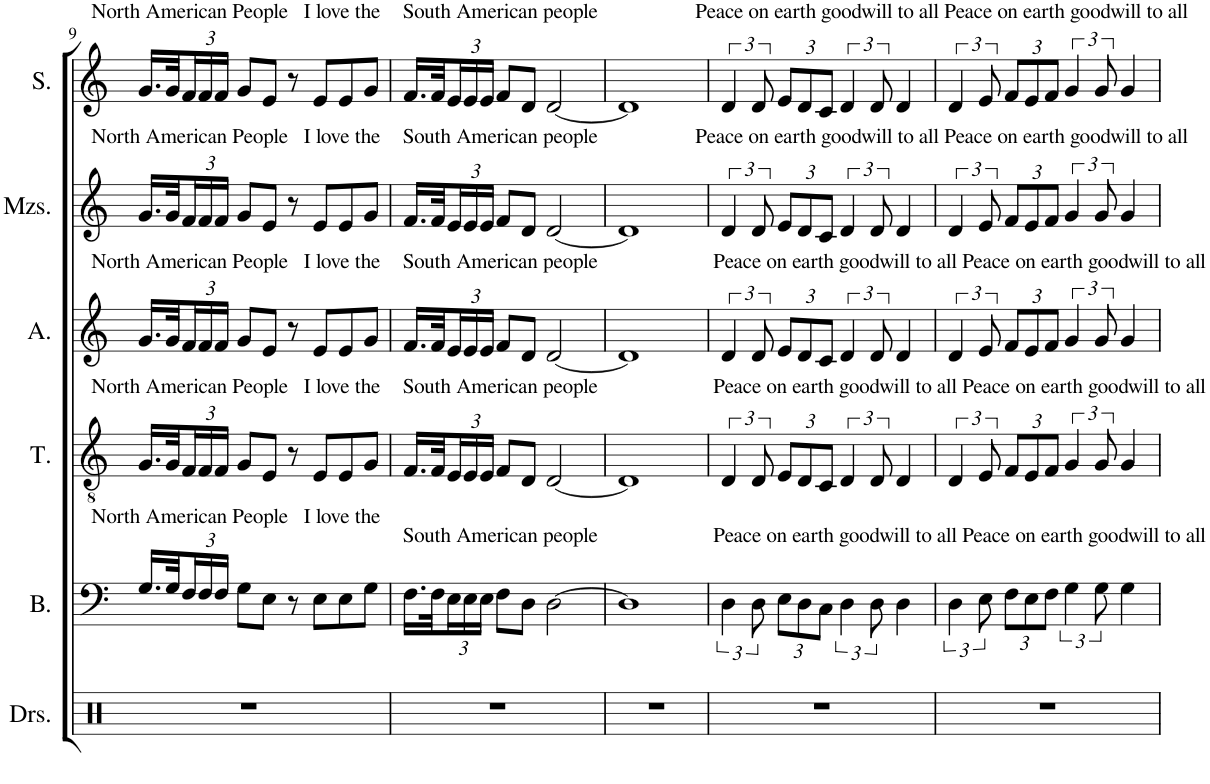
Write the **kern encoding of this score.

**kern	**kern	**kern	**kern	**kern	**kern
*part6	*part5	*part4	*part3	*part2	*part1
*staff6	*staff5	*staff4	*staff3	*staff2	*staff1
*I"Drumset	*I"Bass	*I"Tenor	*I"Alto	*I"Mezzo-soprano	*I"Soprano
*I'Drs.	*I'B.	*I'T.	*I'A.	*I'Mzs.	*I'S.
!!LO:PB:g=z
*clefX	*clefF4	*clefGv2	*clefG2	*clefG2	*clefG2
*k[]	*k[]	*k[]	*k[]	*k[]	*k[]
*M4/4	*M4/4	*M4/4	*M4/4	*M4/4	*M4/4
=9	=9	=9	=9	=9	=9
!	!	!	!	!	!LO:TX:a:t=North American People   I love the
!	!	!	!	!LO:TX:a:t=North American People   I love the	!
!	!	!	!LO:TX:a:t=North American People   I love the	!	!
!	!	!LO:TX:a:t=North American People   I love the	!	!	!
!	!LO:TX:a:t=North American People   I love the	!	!	!	!
1r	16.G/LL	16.G/LL	16.g/LL	16.g/LL	16.g/LL
.	32G/K	32G/K	32g/K	32g/K	32g/K
*	*Xbrackettup	*Xbrackettup	*Xbrackettup	*Xbrackettup	*Xbrackettup
.	24F/	24F/	24f/	24f/	24f/
.	24F/	24F/	24f/	24f/	24f/
.	24F/JJ	24F/JJ	24f/JJ	24f/JJ	24f/JJ
.	8G\L	8G/L	8g/L	8g/L	8g/L
.	8E\J	8E/J	8e/J	8e/J	8e/J
.	8r	8r	8r	8r	8r
.	8E\L	8E/L	8e/L	8e/L	8e/L
.	8E\	8E/	8e/	8e/	8e/
.	8G\J	8G/J	8g/J	8g/J	8g/J
=10	=10	=10	=10	=10	=10
!	!	!	!	!	!LO:TX:a:t=South American people
!	!	!	!	!LO:TX:a:t=South American people	!
!	!	!	!LO:TX:a:t=South American people                      Peace on earth goodwill to all Peace on earth goodwill to all	!	!
!	!	!LO:TX:a:t=South American people                      Peace on earth goodwill to all Peace on earth goodwill to all	!	!	!
!	!LO:TX:a:t=South American people                      Peace on earth goodwill to all Peace on earth goodwill to all	!	!	!	!
1r	16.F\LL	16.F/LL	16.f/LL	16.f/LL	16.f/LL
.	32F\K	32F/K	32f/K	32f/K	32f/K
.	24E\	24E/	24e/	24e/	24e/
.	24E\	24E/	24e/	24e/	24e/
.	24E\JJ	24E/JJ	24e/JJ	24e/JJ	24e/JJ
.	8F\L	8F/L	8f/L	8f/L	8f/L
.	8D\J	8D/J	8d/J	8d/J	8d/J
.	[2D\	[2D/	[2d/	[2d/	[2d/
=11	=11	=11	=11	=11	=11
1r	1D]	1D]	1d]	1d]	1d]
=12	=12	=12	=12	=12	=12
*	*brackettup	*brackettup	*brackettup	*brackettup	*brackettup
!	!	!	!	!	!LO:TX:a:t=Peace on earth goodwill to all Peace on earth goodwill to all
!	!	!	!	!LO:TX:a:t=Peace on earth goodwill to all Peace on earth goodwill to all	!
1r	6D\	6D/	6d/	6d/	6d/
.	12D\	12D/	12d/	12d/	12d/
*	*Xbrackettup	*Xbrackettup	*Xbrackettup	*Xbrackettup	*Xbrackettup
.	12E\L	12E/L	12e/L	12e/L	12e/L
.	12D\	12D/	12d/	12d/	12d/
.	12C\J	12C/J	12c/J	12c/J	12c/J
*	*brackettup	*brackettup	*brackettup	*brackettup	*brackettup
.	6D\	6D/	6d/	6d/	6d/
.	12D\	12D/	12d/	12d/	12d/
.	4D\	4D/	4d/	4d/	4d/
=13	=13	=13	=13	=13	=13
1r	6D\	6D/	6d/	6d/	6d/
.	12E\	12E/	12e/	12e/	12e/
*	*Xbrackettup	*Xbrackettup	*Xbrackettup	*Xbrackettup	*Xbrackettup
.	12F\L	12F/L	12f/L	12f/L	12f/L
.	12E\	12E/	12e/	12e/	12e/
.	12F\J	12F/J	12f/J	12f/J	12f/J
*	*brackettup	*brackettup	*brackettup	*brackettup	*brackettup
.	6G\	6G/	6g/	6g/	6g/
.	12G\	12G/	12g/	12g/	12g/
.	4G\	4G/	4g/	4g/	4g/
=	=	=	=	=	=
*-	*-	*-	*-	*-	*-
